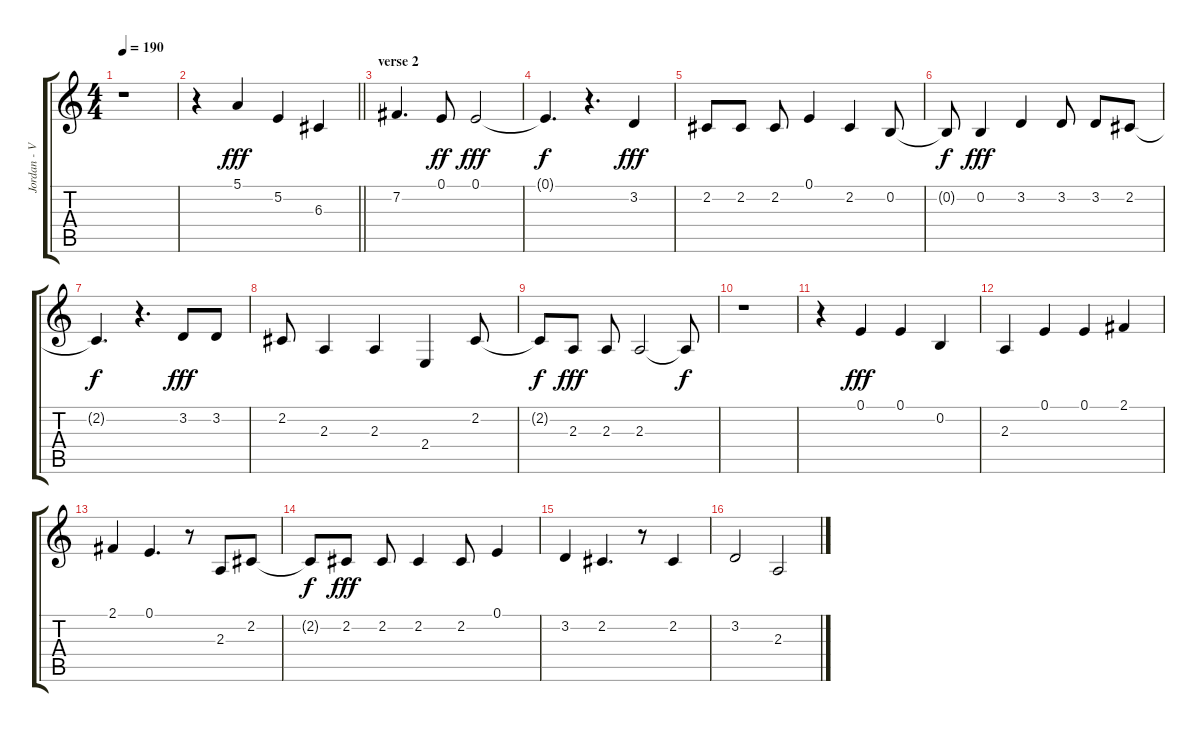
\track ("Jordan - Vocals" "Jordan - V") {instrument oboe}
\staff {score tabs}
\tuning (E4 B3 G3 D3 A2 E2) {hide}
\ts (4 4)
\tempo 190
\clef g2
\ks c
r.1{dy f} |
\barLineRight lightlight
r.4 5.1.4{dy fff} 5.2.4 6.3.4 |
\section ("" "verse 2")
7.2.4{d} 0.1.8{dy ff} 0.1.2{dy fff} |
0.1{t}.4{d dy f} r.4{d} 3.2.4{dy fff} |
2.2.8 2.2.8 2.2.8 0.1.4 2.2.4 0.2.8 |
0.2{t}.8{dy f} 0.2.4{dy fff} 3.2.4 3.2.8 3.2.8 2.2.8 |
2.2{t}.4{d dy f} r.4{d} 3.2.8{dy fff} 3.2.8 |
2.2.8 2.3.4 2.3.4 2.4.4 2.2.8 |
2.2{t}.8{dy f} 2.3.8{dy fff} 2.3.8 2.3.2 2.3{t}.8{dy f} |
r.1 |
r.4 0.1.4{dy fff} 0.1.4 0.2.4 |
2.3.4 0.1.4 0.1.4 2.1.4 |
2.1.4 0.1.4{d} r.8 2.3.8 2.2.8 |
2.2{t}.8{dy f} 2.2.8{dy fff} 2.2.8 2.2.4 2.2.8 0.1.4 |
3.2.4 2.2.4{d} r.8 2.2.4 |
3.2.2 2.3.2
